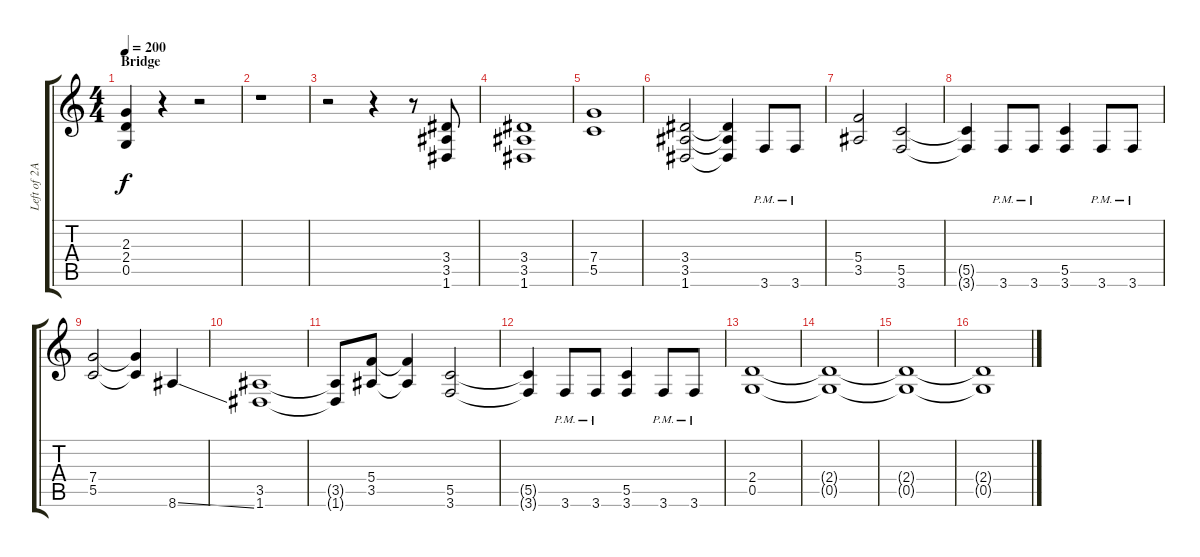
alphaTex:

\track ("Left of 2A" "Left of 2A") {solo instrument distortionguitar}
\staff {score tabs}
\tuning (D4 A3 F3 C3 G2 D2) {hide}
\ts (4 4)
\section ("" "Bridge")
\tempo 200
\clef g2
\ks c
(2.3 2.4 0.5).4{dy f} r.4 r.2 |
r.1 |
r.2 r.4 r.8 (3.4 3.5 1.6).8 |
(3.4 3.5 1.6).1 |
(7.4 5.5).1 |
(3.4 3.5 1.6).2 (3.4{t} 3.5{t} 1.6{t}).4 3.6{pm}.8 3.6{pm}.8 |
(5.4 3.5).2 (5.5 3.6).2 |
(5.5{t} 3.6{t}).4 3.6{pm}.8 3.6{pm}.8 (5.5 3.6).4 3.6{pm}.8 3.6{pm}.8 |
(7.4 5.5).2 (7.4{t} 5.5{t}).4 8.6{ss}.4 |
(3.5 1.6).1 |
(3.5{t} 1.6{t}).8 (5.4 3.5).8 (5.4{t} 3.5{t}).4 (5.5 3.6).2 |
(5.5{t} 3.6{t}).4 3.6{pm}.8 3.6{pm}.8 (5.5 3.6).4 3.6{pm}.8 3.6{pm}.8 |
(2.4 0.5).1 |
(2.4{t} 0.5{t}).1 |
(2.4{t} 0.5{t}).1 |
(2.4{t} 0.5{t}).1
